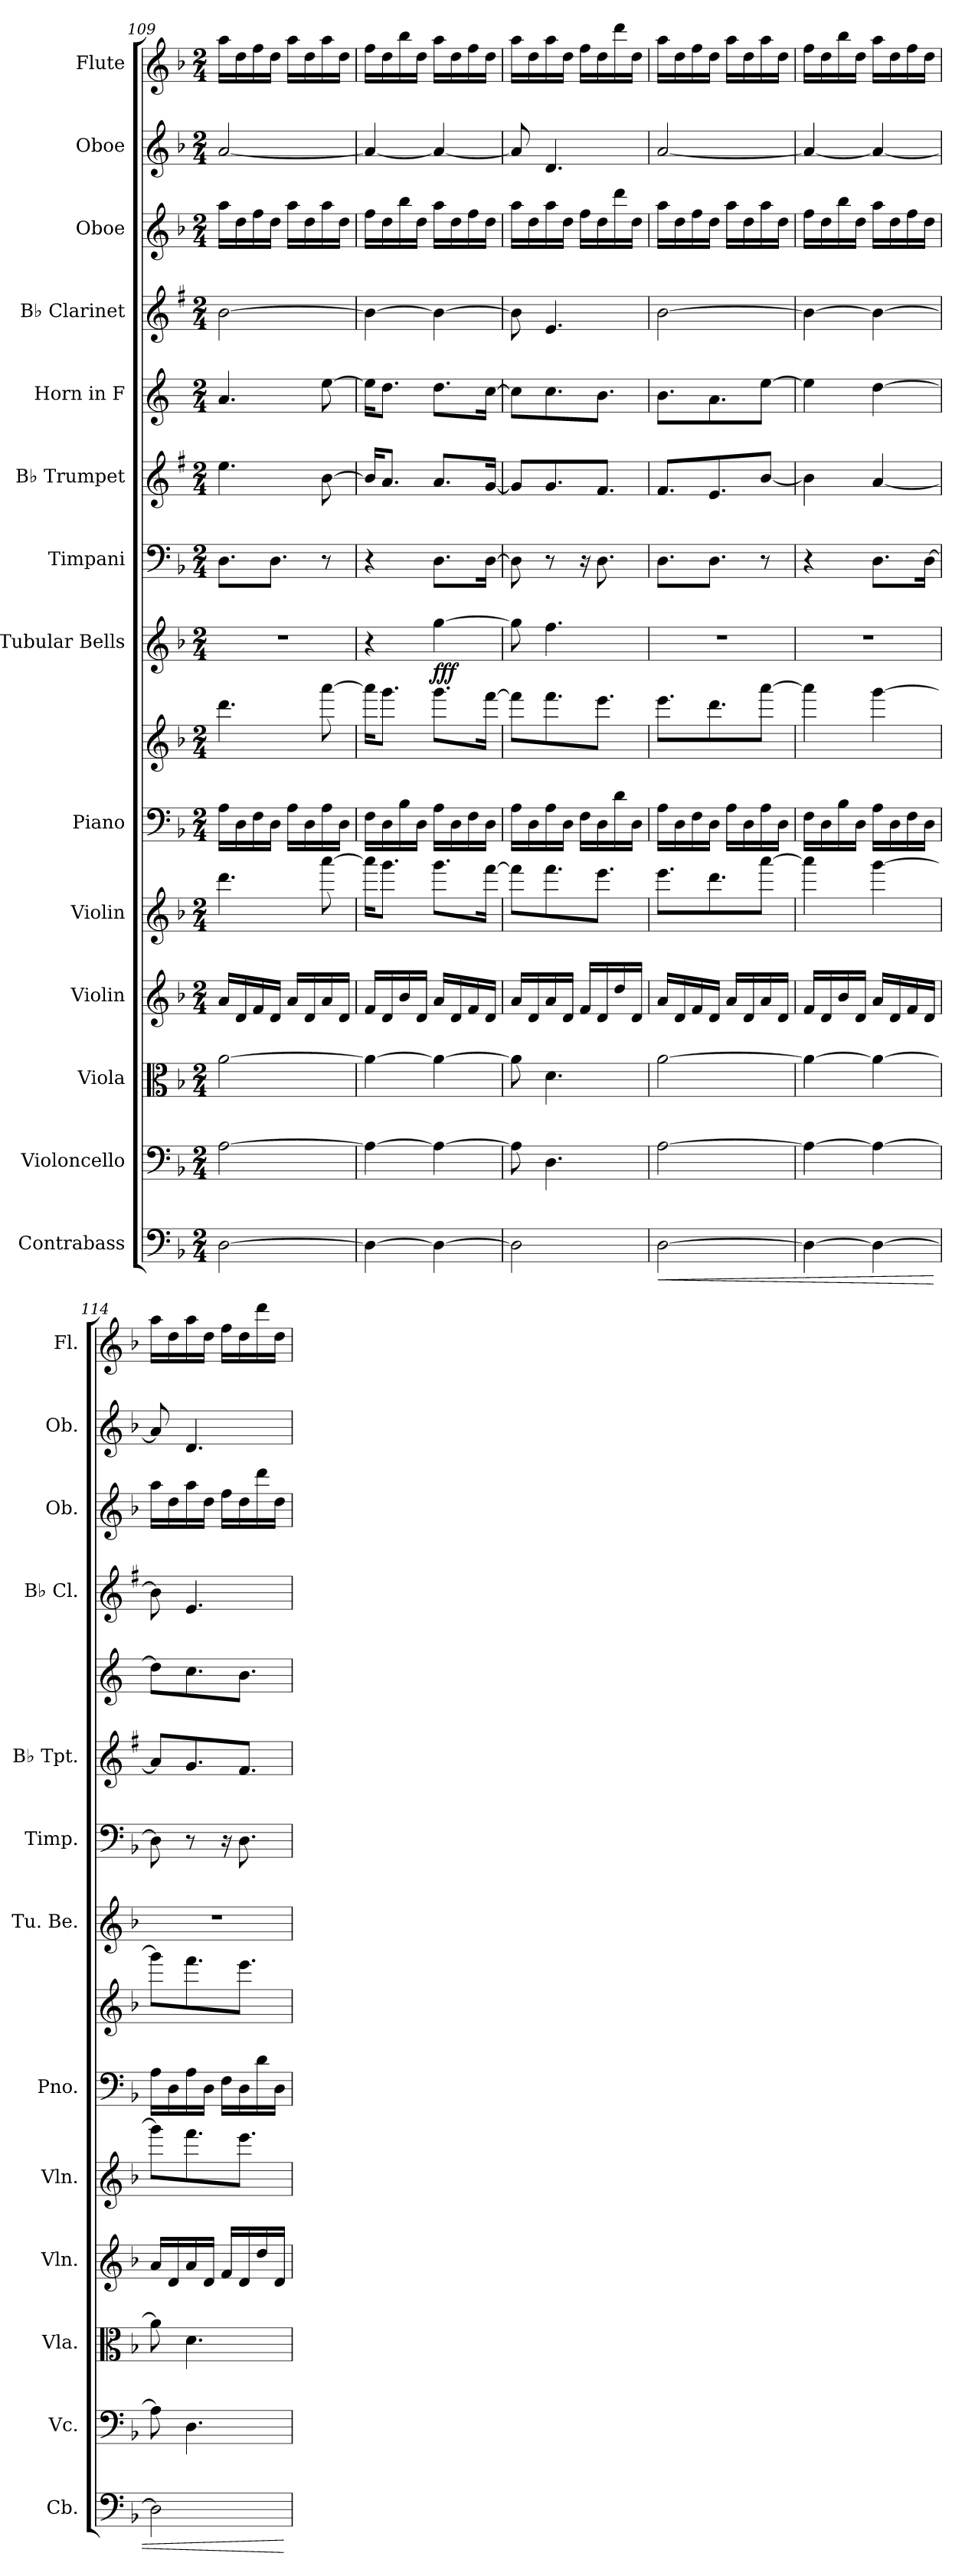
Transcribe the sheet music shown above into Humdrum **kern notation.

**kern	**dynam	**kern	**kern	**kern	**kern	**kern	**kern	**kern	**dynam	**kern	**kern	**kern	**kern	**kern	**kern	**kern
*part14	*part14	*part13	*part12	*part11	*part10	*part9	*part9	*part8	*part8	*part7	*part6	*part5	*part4	*part3	*part2	*part1
*staff15	*staff15	*staff14	*staff13	*staff12	*staff11	*staff10	*staff9	*staff8	*staff8	*staff7	*staff6	*staff5	*staff4	*staff3	*staff2	*staff1
*I"Contrabass	*	*I"Violoncello	*I"Viola	*I"Violin	*I"Violin	*I"Piano	*	*I"Tubular Bells	*	*I"Timpani	*I"B♭ Trumpet	*I"Horn in F	*I"B♭ Clarinet	*I"Oboe	*I"Oboe	*I"Flute
*I'Cb.	*	*I'Vc.	*I'Vla.	*I'Vln.	*I'Vln.	*I'Pno.	*	*I'Tu. Be.	*	*I'Timp.	*I'B♭ Tpt.	*	*I'B♭ Cl.	*I'Ob.	*I'Ob.	*I'Fl.
*clefF4	*	*clefF4	*clefC3	*clefG2	*clefG2	*clefF4	*clefG2	*clefG2	*	*clefF4	*clefG2	*clefG2	*clefG2	*clefG2	*clefG2	*clefG2
*ITrd7c12	*	*	*	*	*	*	*	*	*	*	*ITrd1c2	*ITrd4c7	*ITrd1c2	*	*	*
*k[b-]	*	*k[b-]	*k[b-]	*k[b-]	*k[b-]	*k[b-]	*k[b-]	*k[b-]	*	*k[b-]	*k[b-]	*k[b-]	*k[b-]	*k[b-]	*k[b-]	*k[b-]
*M2/4	*	*M2/4	*M2/4	*M2/4	*M2/4	*M2/4	*M2/4	*M2/4	*	*M2/4	*M2/4	*M2/4	*M2/4	*M2/4	*M2/4	*M2/4
=109	=109	=109	=109	=109	=109	=109	=109	=109	=109	=109	=109	=109	=109	=109	=109	=109
[2DD\	.	[2A\	[2a\	16a/LL	4.ddd\	16A\LL	4.ddd\	2r	.	8.D\L	4.dd\	4.d/	[2a\	16aa\LL	[2a/	16aa\LL
.	.	.	.	16d/	.	16D\	.	.	.	.	.	.	.	16dd\	.	16dd\
.	.	.	.	16f/	.	16F\	.	.	.	.	.	.	.	16ff\	.	16ff\
.	.	.	.	16d/JJ	.	16D\JJ	.	.	.	8.D\J	.	.	.	16dd\JJ	.	16dd\JJ
.	.	.	.	16a/LL	.	16A\LL	.	.	.	.	.	.	.	16aa\LL	.	16aa\LL
.	.	.	.	16d/	.	16D\	.	.	.	.	.	.	.	16dd\	.	16dd\
.	.	.	.	16a/	[8aaa\	16A\	[8aaa\	.	.	8r	[8a\	[8a\	.	16aa\	.	16aa\
.	.	.	.	16d/JJ	.	16D\JJ	.	.	.	.	.	.	.	16dd\JJ	.	16dd\JJ
=110	=110	=110	=110	=110	=110	=110	=110	=110	=110	=110	=110	=110	=110	=110	=110	=110
4DD\_	.	4A\_	4a\_	16f/LL	16aaa\KL]	16F\LL	16aaa\KL]	4r	.	4r	16a/KL]	16a\KL]	4a\_	16ff\LL	4a/_	16ff\LL
.	.	.	.	16d/	8.ggg\J	16D\	8.ggg\J	.	.	.	8.g/J	8.g\J	.	16dd\	.	16dd\
.	.	.	.	16b-/	.	16B-\	.	.	.	.	.	.	.	16bb-\	.	16bb-\
.	.	.	.	16d/JJ	.	16D\JJ	.	.	.	.	.	.	.	16dd\JJ	.	16dd\JJ
!	!	!	!	!	!	!	!	!	!LO:DY:b	!	!	!	!	!	!	!
4DD\_	.	4A\_	4a\_	16a/LL	8.ggg\L	16A\LL	8.ggg\L	[4gg\	fff	8.D\L	8.g/L	8.g\L	4a\_	16aa\LL	4a/_	16aa\LL
.	.	.	.	16d/	.	16D\	.	.	.	.	.	.	.	16dd\	.	16dd\
.	.	.	.	16f/	.	16F\	.	.	.	.	.	.	.	16ff\	.	16ff\
.	.	.	.	16d/JJ	[16fff\Jk	16D\JJ	[16fff\Jk	.	.	[16D\Jk	[16f/Jk	[16f\Jk	.	16dd\JJ	.	16dd\JJ
=111	=111	=111	=111	=111	=111	=111	=111	=111	=111	=111	=111	=111	=111	=111	=111	=111
2DD\]	.	8A\]	8a\]	16a/LL	8fff\L]	16A\LL	8fff\L]	8gg\]	.	8D\]	8f/L]	8f\L]	8a\]	16aa\LL	8a/]	16aa\LL
.	.	.	.	16d/	.	16D\	.	.	.	.	.	.	.	16dd\	.	16dd\
.	.	4.D\	4.d\	16a/	8.fff\	16A\	8.fff\	4.ff\	.	8r	8.f/	8.f\	4.d/	16aa\	4.d/	16aa\
.	.	.	.	16d/JJ	.	16D\JJ	.	.	.	.	.	.	.	16dd\JJ	.	16dd\JJ
.	.	.	.	16f/LL	.	16F\LL	.	.	.	16r	.	.	.	16ff\LL	.	16ff\LL
.	.	.	.	16d/	8.eee\J	16D\	8.eee\J	.	.	8.D\	8.e/J	8.e\J	.	16dd\	.	16dd\
.	.	.	.	16dd/	.	16d\	.	.	.	.	.	.	.	16ddd\	.	16ddd\
.	.	.	.	16d/JJ	.	16D\JJ	.	.	.	.	.	.	.	16dd\JJ	.	16dd\JJ
!!LO:PB:g=z
=112	=112	=112	=112	=112	=112	=112	=112	=112	=112	=112	=112	=112	=112	=112	=112	=112
!	!LO:HP:b	!	!	!	!	!	!	!	!	!	!	!	!	!	!	!
[2DD\	<	[2A\	[2a\	16a/LL	8.eee\L	16A\LL	8.eee\L	2r	.	8.D\L	8.e/L	8.e\L	[2a\	16aa\LL	[2a/	16aa\LL
.	.	.	.	16d/	.	16D\	.	.	.	.	.	.	.	16dd\	.	16dd\
.	.	.	.	16f/	.	16F\	.	.	.	.	.	.	.	16ff\	.	16ff\
.	.	.	.	16d/JJ	8.ddd\	16D\JJ	8.ddd\	.	.	8.D\J	8.d/	8.d\	.	16dd\JJ	.	16dd\JJ
.	.	.	.	16a/LL	.	16A\LL	.	.	.	.	.	.	.	16aa\LL	.	16aa\LL
.	.	.	.	16d/	.	16D\	.	.	.	.	.	.	.	16dd\	.	16dd\
.	.	.	.	16a/	[8aaa\J	16A\	[8aaa\J	.	.	8r	[8a/J	[8a\J	.	16aa\	.	16aa\
.	.	.	.	16d/JJ	.	16D\JJ	.	.	.	.	.	.	.	16dd\JJ	.	16dd\JJ
=113	=113	=113	=113	=113	=113	=113	=113	=113	=113	=113	=113	=113	=113	=113	=113	=113
4DD\_	.	4A\_	4a\_	16f/LL	4aaa\]	16F\LL	4aaa\]	2r	.	4r	4a\]	4a\]	4a\_	16ff\LL	4a/_	16ff\LL
.	.	.	.	16d/	.	16D\	.	.	.	.	.	.	.	16dd\	.	16dd\
.	.	.	.	16b-/	.	16B-\	.	.	.	.	.	.	.	16bb-\	.	16bb-\
.	.	.	.	16d/JJ	.	16D\JJ	.	.	.	.	.	.	.	16dd\JJ	.	16dd\JJ
4DD\_	.	4A\_	4a\_	16a/LL	[4ggg\	16A\LL	[4ggg\	.	.	8.D\L	[4g/	[4g\	4a\_	16aa\LL	4a/_	16aa\LL
.	.	.	.	16d/	.	16D\	.	.	.	.	.	.	.	16dd\	.	16dd\
.	.	.	.	16f/	.	16F\	.	.	.	.	.	.	.	16ff\	.	16ff\
.	.	.	.	16d/JJ	.	16D\JJ	.	.	.	[16D\Jk	.	.	.	16dd\JJ	.	16dd\JJ
=114	=114	=114	=114	=114	=114	=114	=114	=114	=114	=114	=114	=114	=114	=114	=114	=114
2DD\]	.	8A\]	8a\]	16a/LL	8ggg\L]	16A\LL	8ggg\L]	2r	.	8D\]	8g/L]	8g\L]	8a\]	16aa\LL	8a/]	16aa\LL
.	.	.	.	16d/	.	16D\	.	.	.	.	.	.	.	16dd\	.	16dd\
.	.	4.D\	4.d\	16a/	8.fff\	16A\	8.fff\	.	.	8r	8.f/	8.f\	4.d/	16aa\	4.d/	16aa\
.	.	.	.	16d/JJ	.	16D\JJ	.	.	.	.	.	.	.	16dd\JJ	.	16dd\JJ
.	.	.	.	16f/LL	.	16F\LL	.	.	.	16r	.	.	.	16ff\LL	.	16ff\LL
.	.	.	.	16d/	8.eee\J	16D\	8.eee\J	.	.	8.D\	8.e/J	8.e\J	.	16dd\	.	16dd\
.	.	.	.	16dd/	.	16d\	.	.	.	.	.	.	.	16ddd\	.	16ddd\
.	.	.	.	16d/JJ	.	16D\JJ	.	.	.	.	.	.	.	16dd\JJ	.	16dd\JJ
.	[	.	.	.	.	.	.	.	.	.	.	.	.	.	.	.
=	=	=	=	=	=	=	=	=	=	=	=	=	=	=	=	=
*-	*-	*-	*-	*-	*-	*-	*-	*-	*-	*-	*-	*-	*-	*-	*-	*-
